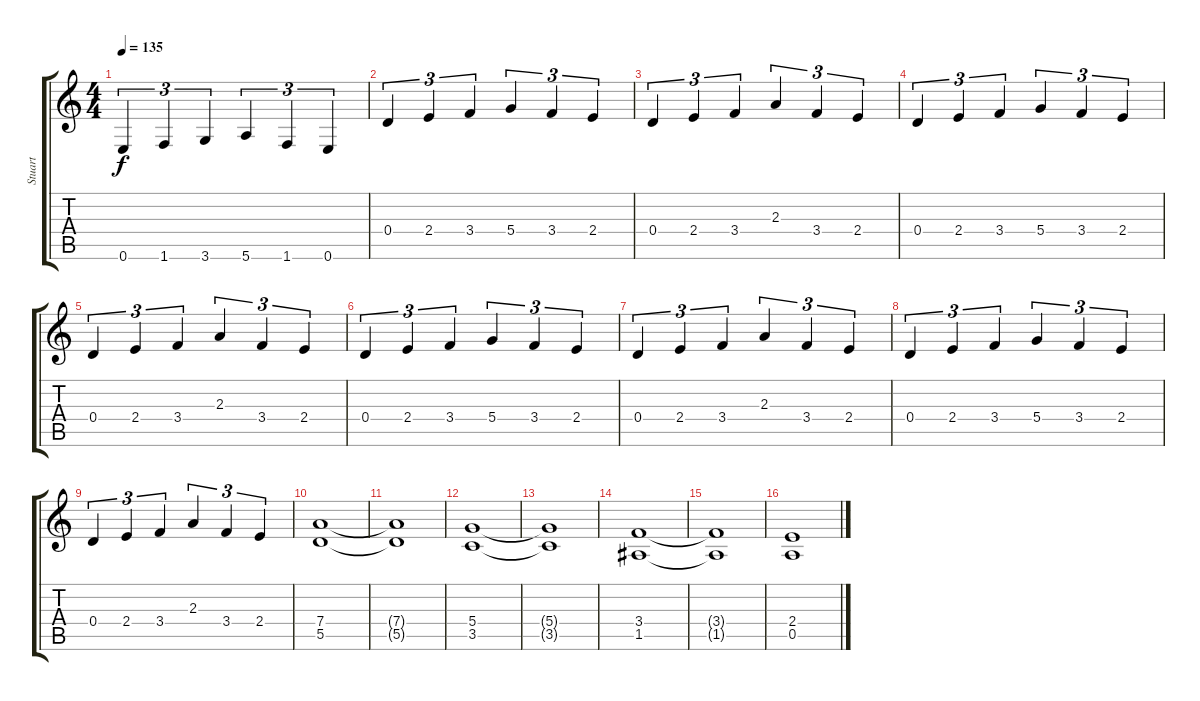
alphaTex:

\track ("Stuart" "Stuart") {instrument distortionguitar}
\staff {score tabs}
\tuning (E4 B3 G3 D3 A2 E2) {hide}
\ts (4 4)
\tempo 135
\clef g2
\ks c
0.6.4{tu (3 2) dy f} 1.6.4{tu (3 2)} 3.6.4{tu (3 2)} 5.6.4{tu (3 2)} 1.6.4{tu (3 2)} 0.6.4{tu (3 2)} |
0.4.4{tu (3 2)} 2.4.4{tu (3 2)} 3.4.4{tu (3 2)} 5.4.4{tu (3 2)} 3.4.4{tu (3 2)} 2.4.4{tu (3 2)} |
0.4.4{tu (3 2)} 2.4.4{tu (3 2)} 3.4.4{tu (3 2)} 2.3.4{tu (3 2)} 3.4.4{tu (3 2)} 2.4.4{tu (3 2)} |
0.4.4{tu (3 2)} 2.4.4{tu (3 2)} 3.4.4{tu (3 2)} 5.4.4{tu (3 2)} 3.4.4{tu (3 2)} 2.4.4{tu (3 2)} |
0.4.4{tu (3 2)} 2.4.4{tu (3 2)} 3.4.4{tu (3 2)} 2.3.4{tu (3 2)} 3.4.4{tu (3 2)} 2.4.4{tu (3 2)} |
0.4.4{tu (3 2)} 2.4.4{tu (3 2)} 3.4.4{tu (3 2)} 5.4.4{tu (3 2)} 3.4.4{tu (3 2)} 2.4.4{tu (3 2)} |
0.4.4{tu (3 2)} 2.4.4{tu (3 2)} 3.4.4{tu (3 2)} 2.3.4{tu (3 2)} 3.4.4{tu (3 2)} 2.4.4{tu (3 2)} |
0.4.4{tu (3 2)} 2.4.4{tu (3 2)} 3.4.4{tu (3 2)} 5.4.4{tu (3 2)} 3.4.4{tu (3 2)} 2.4.4{tu (3 2)} |
0.4.4{tu (3 2)} 2.4.4{tu (3 2)} 3.4.4{tu (3 2)} 2.3.4{tu (3 2)} 3.4.4{tu (3 2)} 2.4.4{tu (3 2)} |
(7.4 5.5).1 |
(7.4{t} 5.5{t}).1 |
(5.4 3.5).1 |
(5.4{t} 3.5{t}).1 |
(3.4 1.5).1 |
(3.4{t} 1.5{t}).1 |
(2.4 0.5).1
